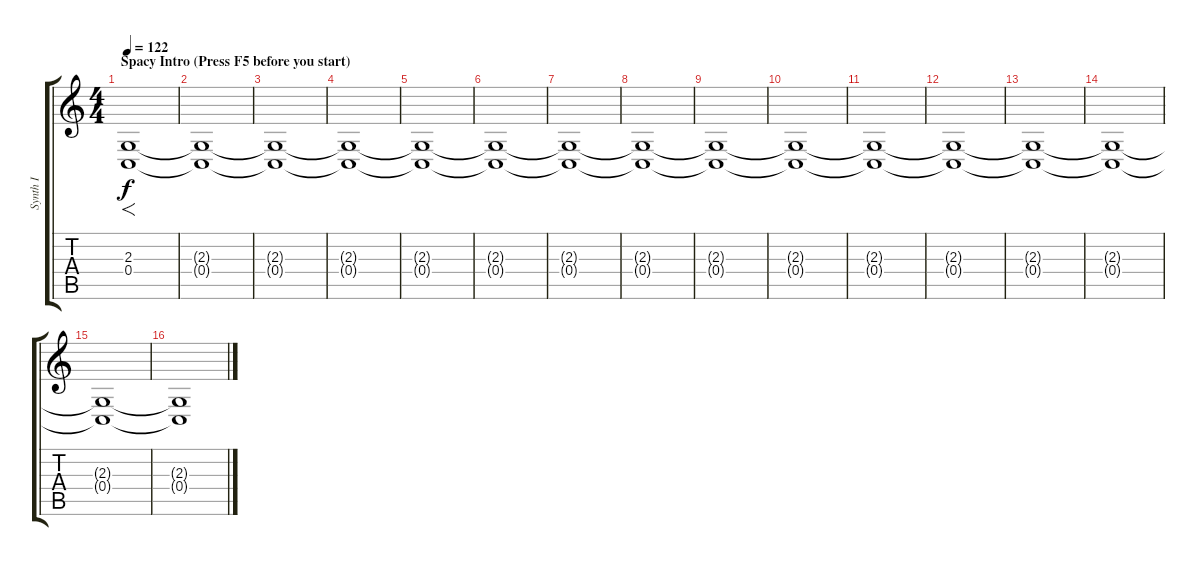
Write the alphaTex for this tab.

\track ("Synth I" "Synth I") {instrument stringensemble2}
\staff {score tabs}
\tuning (D4 A3 F3 C3 G2 D2) {hide}
\ts (4 4)
\section ("" "Spacy Intro (Press F5 before you start)")
\tempo 122
\clef g2
\ks c
(2.3 0.4).1{f dy f instrument stringensemble2} |
(2.3{t} 0.4{t}).1 |
(2.3{t} 0.4{t}).1 |
(2.3{t} 0.4{t}).1 |
(2.3{t} 0.4{t}).1 |
(2.3{t} 0.4{t}).1 |
(2.3{t} 0.4{t}).1 |
(2.3{t} 0.4{t}).1 |
(2.3{t} 0.4{t}).1 |
(2.3{t} 0.4{t}).1 |
(2.3{t} 0.4{t}).1 |
(2.3{t} 0.4{t}).1 |
(2.3{t} 0.4{t}).1 |
(2.3{t} 0.4{t}).1 |
(2.3{t} 0.4{t}).1 |
(2.3{t} 0.4{t}).1
